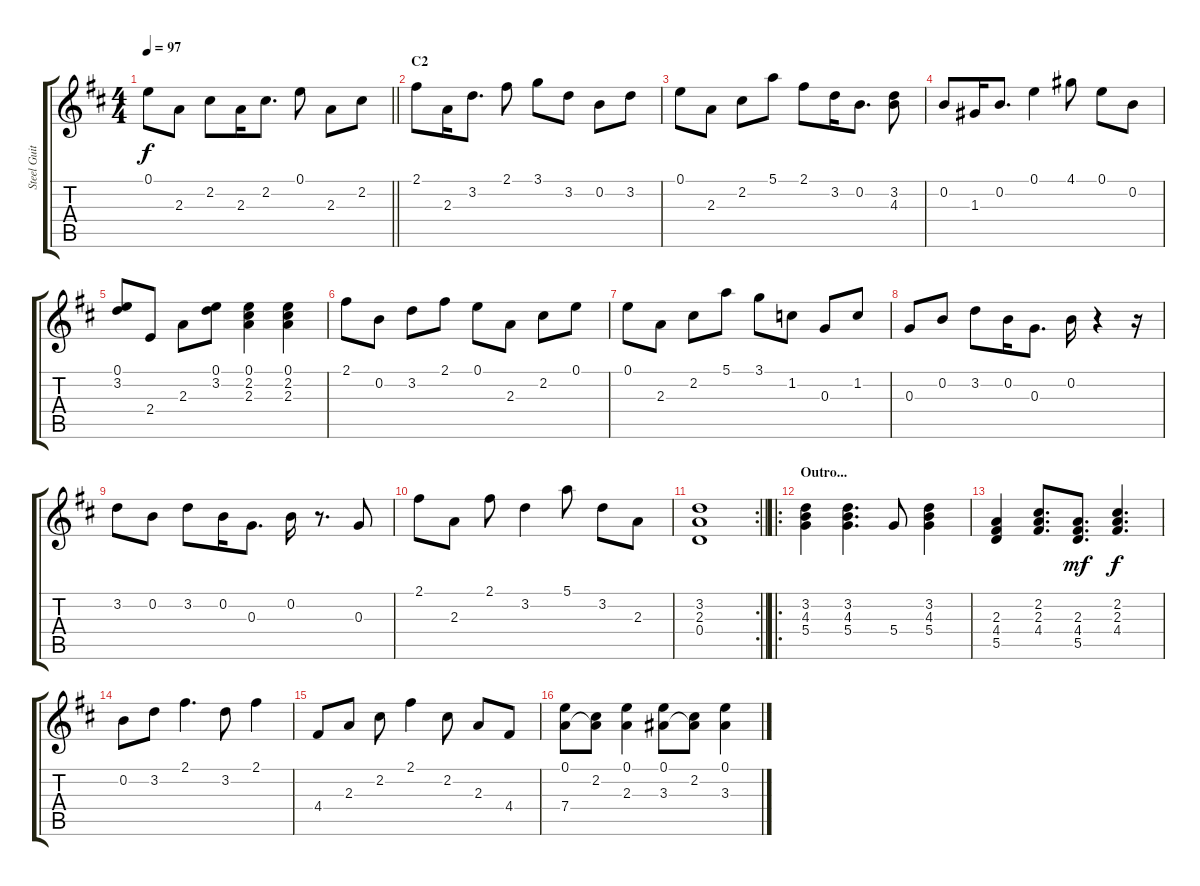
\track ("Steel Guitar" "Steel Guit") {instrument acousticguitarsteel}
\staff {score tabs}
\tuning (E4 B3 G3 D3 A2 E2) {hide}
\ts (4 4)
\tempo 97
\clef g2
\barLineRight lightlight
\ks d
0.1.8{dy f} 2.3.8 2.2.8 2.3.16 2.2.8{d} 0.1.8 2.3.8 2.2.8 |
\section ("" "C2")
2.1.8 2.3.16 3.2.8{d} 2.1.8 3.1.8 3.2.8 0.2.8 3.2.8 |
0.1.8 2.3.8 2.2.8 5.1.8 2.1.8 3.2.16 0.2.8{d} (3.2 4.3).8 |
0.2.8 1.3.16 0.2.8{d} 0.1.4 4.1.8 0.1.8 0.2.8 |
(0.1 3.2).8 2.4.8 2.3.8 (0.1 3.2).8 (0.1 2.2 2.3).4 (0.1 2.2 2.3).4 |
2.1.8 0.2.8 3.2.8 2.1.8 0.1.8 2.3.8 2.2.8 0.1.8 |
0.1.8 2.3.8 2.2.8 5.1.8 3.1.8 1.2.8 0.3.8 1.2.8 |
0.3.8 0.2.8 3.2.8 0.2.16 0.3.8{d} 0.2.16 r.4 r.16 |
3.2.8 0.2.8 3.2.8 0.2.16 0.3.8{d} 0.2.16 r.8{d} 0.3.8 |
2.1.8 2.3.8 2.1.8 3.2.4 5.1.8 3.2.8 2.3.8 |
\rc 2
\barLineRight lightlight
(3.2 2.3 0.4).1 |
\ro
\section ("" "Outro...")
(3.2 4.3 5.4).4 (3.2 4.3 5.4).4{d} 5.4.8 (3.2 4.3 5.4).4 |
(2.3 4.4 5.5).4 (2.2 2.3 4.4).8{d} (2.3 4.4 5.5).8{d dy mf} (2.2 2.3 4.4).4{d dy f} |
0.2.8 3.2.8 2.1.4{d} 3.2.8 2.1.4 |
4.4.8 2.3.8 2.2.8 2.1.4 2.2.8 2.3.8 4.4.8 |
(0.1 7.4).8 (2.2 7.4{t}).8 (0.1 2.3).4 (0.1 3.3).8 (2.2 3.3{t}).8 (0.1 3.3).4
